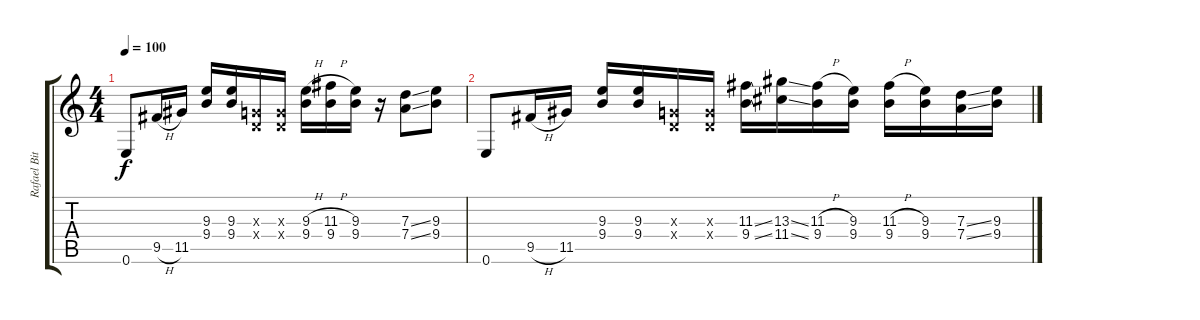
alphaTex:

\track ("Rafael Bittencourt" "Rafael Bit") {instrument distortionguitar}
\staff {score tabs}
\tuning (E4 B3 G3 D3 A2 E2) {hide}
\ts (4 4)
\tempo 100
\clef g2
\ks c
0.6.8{dy f volume 0} 9.5{h}.16 11.5.16 (9.3 9.4).16 (9.3 9.4).16 (0.3{x} 0.4{x}).16 (0.3{x} 0.4{x}).16 (9.3{h} 9.4).16 (11.3{h} 9.4).16 (9.3 9.4).16 r.16 (7.3{ss} 7.4{ss}).8 (9.3 9.4).8 |
0.6.8 9.5{h}.16 11.5.16 (9.3 9.4).16 (9.3 9.4).16 (0.3{x} 0.4{x}).16 (0.3{x} 0.4{x}).16 (11.3{ss} 9.4{ss}).16 (13.3{ss} 11.4{ss}).16 (11.3{h} 9.4).16 (9.3 9.4).16 (11.3{h} 9.4).16 (9.3 9.4).16 (7.3{ss} 7.4{ss}).16 (9.3 9.4).16
